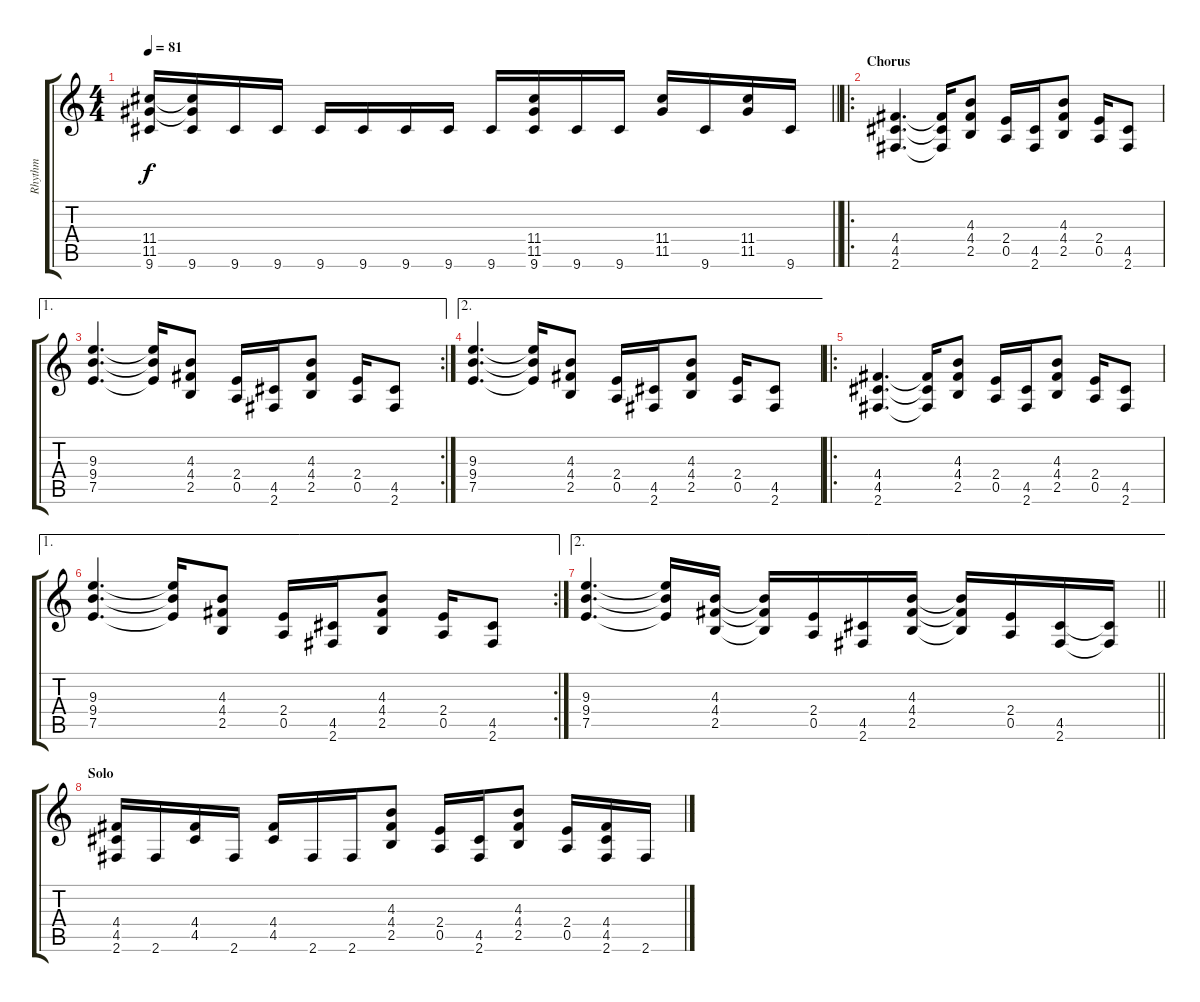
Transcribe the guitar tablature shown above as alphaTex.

\track ("Rhythm" "Rhythm") {instrument distortionguitar}
\staff {score tabs}
\tuning (E4 B3 G3 D3 A2 E2) {hide}
\ts (4 4)
\tempo 81
\clef g2
\barLineRight lightlight
\ks c
(11.4{t} 11.5{t} 9.6{t}).16{dy f} (11.4{t} 11.5{t} 9.6).16 9.6.16 9.6.16 9.6.16 9.6.16 9.6.16 9.6.16 9.6.16 (11.4 11.5 9.6).16 9.6.16 9.6.16 (11.4 11.5).16 9.6.16 (11.4 11.5).16 9.6.16 |
\ro
\section ("" "Chorus")
(4.4 4.5 2.6).4{d} (4.4{t} 4.5{t} 2.6{t}).16 (4.3 4.4 2.5).8 (2.4 0.5).16 (4.5 2.6).16 (4.3 4.4 2.5).8 (2.4 0.5).16 (4.5 2.6).8 |
\ae 1
\rc 2
(9.3 9.4 7.5).4{d} (9.3{t} 9.4{t} 7.5{t}).16 (4.3 4.4 2.5).8 (2.4 0.5).16 (4.5 2.6).16 (4.3 4.4 2.5).8 (2.4 0.5).16 (4.5 2.6).8 |
\ae 2
(9.3 9.4 7.5).4{d} (9.3{t} 9.4{t} 7.5{t}).16 (4.3 4.4 2.5).8 (2.4 0.5).16 (4.5 2.6).16 (4.3 4.4 2.5).8 (2.4 0.5).16 (4.5 2.6).8 |
\ro
(4.4 4.5 2.6).4{d} (4.4{t} 4.5{t} 2.6{t}).16 (4.3 4.4 2.5).8 (2.4 0.5).16 (4.5 2.6).16 (4.3 4.4 2.5).8 (2.4 0.5).16 (4.5 2.6).8 |
\ae 1
\rc 2
(9.3 9.4 7.5).4{d} (9.3{t} 9.4{t} 7.5{t}).16 (4.3 4.4 2.5).8 (2.4 0.5).16 (4.5 2.6).16 (4.3 4.4 2.5).8 (2.4 0.5).16 (4.5 2.6).8 |
\ae 2
\barLineRight lightlight
(9.3 9.4 7.5).4{d} (9.3{t} 9.4{t} 7.5{t}).16 (4.3 4.4 2.5).16 (4.3{t} 4.4{t} 2.5{t}).16 (2.4 0.5).16 (4.5 2.6).16 (4.3 4.4 2.5).16 (4.3{t} 4.4{t} 2.5{t}).16 (2.4 0.5).16 (4.5 2.6).16 (4.5{t} 2.6{t}).16 |
\section ("" "Solo")
(4.4 4.5 2.6).16 2.6.16 (4.4 4.5).16 2.6.16 (4.4 4.5).16 2.6.16 2.6.16 (4.3 4.4 2.5).8 (2.4 0.5).16 (4.5 2.6).16 (4.3 4.4 2.5).8 (2.4 0.5).16 (4.4 4.5 2.6).16 2.6.16
